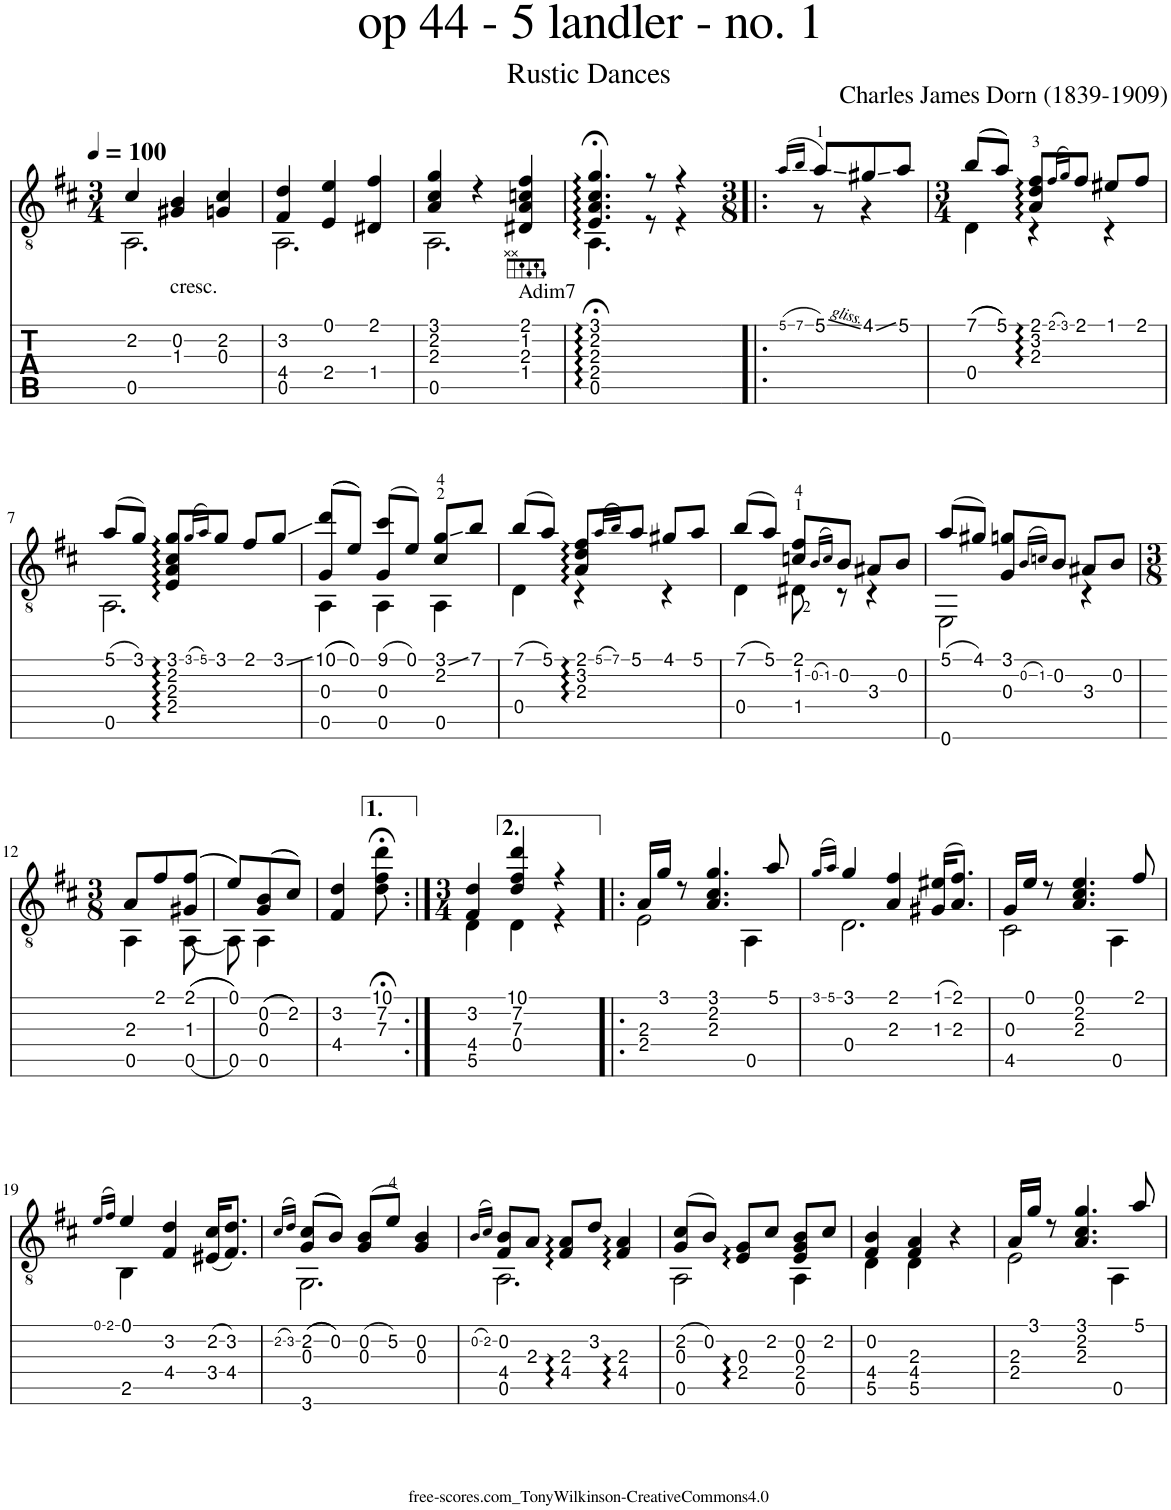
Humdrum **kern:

**kern	**kern
*part1	*part1
*staff2	*staff1
*I"Guitar	*
*I'Guit.	*
*stria6	*
*	*clefGv2
*k[f#c#]	*k[f#c#]
*M3/4	*M3/4
*MM100	*MM100
=1	=1
*^	*^
4c#	2.AA	4c#/	2.AA\
!LO:TX:a:t=cresc.	!	!	!
4G# 4B	.	4G#X/ 4B/	.
4G 4c#	.	4Gn/ 4c#/	.
=2	=2	=2	=2
4F# 4d	2.AA	4F#/ 4d/	2.AA\
4E 4e	.	4E/ 4e/	.
4D# 4f#	.	4D#X/ 4f#/	.
=3	=3	=3	=3
4A 4c# 4g	2.AA	4A/ 4c#/ 4g/	2.AA\
4r	.	4r	.
!LO:TX:a:t=Adim7	!	!	!
4D# 4A 4c 4f#	.	4D#X/ 4A/ 4cn/ 4f#/	.
=4	=4	=4	=4
4.E;< 4.A;< 4.c#;< 4.g;<	4.AA	4.E/;< 4.A/;< 4.c#/;< 4.g/;<	4.AA\
8r	8r	8r	8r
4r	4r	4r	4r
=5!|:	=5!|:	=5!|:	=5!|:
*M3/8	*	*M3/8	*
qa	.	(16qa/LL	.
qb	.	16qb/JJ	.
8aL	8r	8a/L)	8r
8g#X	4r	8g#X/	4r
8aJ	.	8a/J	.
=6	=6	=6	=6
*M3/4	*	*M3/4	*
8bL	4D	((8b/L	4D\
8aJ	.	8a/J))	.
8A\ 8d\ 8f#\L	4r	8A/ 8d/ 8f#/L	4r
qf#	.	(16qf#/LL	.
qg	.	16qg/JJ)	.
8f#J	.	8f#/J	.
8e#L	4r	8e#X/L	4r
8f#J	.	8f#/J	.
!!LO:LB:g=z	!!
=7	=7	=7	=7
8aL	2.AA	(8a/L	2.AA\
8gJ	.	8g/J)	.
8E\ 8A\ 8c#\ 8g\L	.	8E/ 8A/ 8c#/ 8g/L	.
qg	.	(16qg/LL	.
qa	.	16qa/JJ)	.
8gJ	.	8g/J	.
8f#L	.	8f#/L	.
8gJ	.	8g/J	.
=8	=8	=8	=8
8G\ 8dd\L	4AA	((8G/ 8dd/L	4AA\
8eJ	.	8e/J))	.
8G\ 8cc#\L	4AA	(8G/ 8cc#/L	4AA\
8eJ	.	8e/J)	.
8c#\ 8g\L	4AA	8c#/ 8g/L	4AA\
8bJ	.	8b/J	.
=9	=9	=9	=9
8bL	4D	(8b/L	4D\
8aJ	.	8a/J)	.
8A\ 8d\ 8f#\L	4r	8A/ 8d/ 8f#/L	4r
qa	.	(16qa/LL	.
qb	.	16qb/JJ)	.
8aJ	.	8a/J	.
8g#L	4r	8g#X/L	4r
8aJ	.	8a/J	.
=10	=10	=10	=10
8bL	4D	(8b/L	4D\
8aJ	.	8a/J)	.
8c\ 8f#\L	8D#	8cn/ 8f#/L	8D#X\
qB	.	(16qB/LL	.
qc	.	16qc/JJ)	.
8BJ	8r	8B/J	8r
8A#L	4r	8A#X/L	4r
8BJ	.	8B/J	.
=11	=11	=11	=11
8aL	2EE	(8a/L	2EE\
8g#J	.	8g#X/J)	.
8G\ 8g\L	.	8G/ 8gn/L	.
qB	.	(16qB/LL	.
qc	.	16qcn/JJ)	.
8BJ	.	8B/J	.
8A#L	4r	8A#X/L	4r
8BJ	.	8B/J	.
!!LO:LB:g=z	!!
=12	=12	=12	=12
*M3/8	*	*M3/8	*
8AL	4AA	8A/L	4AA\
8f#	.	8f#/	.
8G#X\ 8f#\J	[8AA	((8G#X/ 8f#/J	[8AA\
=13	=13	=13	=13
8eL	8AA]	8e/L))	8AA\]
8Gn\ 8B\	4AA	((8G/ 8B/	4AA\
8c#J	.	8c#/J))	.
*v	*v	*	*
*	*v	*v
=14	=14
4F# 4d	4F#/ 4d/
8d;< 8f#;< 8dd;<	8d\;< 8f#\;< 8dd\;<
=15:|!	=15:|!
*M3/4	*M3/4
*^	*^
4F# 4d	4D	4F#/ 4d/	4D\
4d 4f# 4dd	4D	4d/ 4f#/ 4dd/	4D\
4r	4r	4r	4r
=16!|:	=16!|:	=16!|:	=16!|:
16ALL	2E	16A/LL	2E\
16gJJ	.	16g/JJ	.
8r	.	8r	.
4.A 4.c# 4.g	.	4.A/ 4.c#/ 4.g/	.
.	4AA	.	4AA\
8a	.	8a/	.
=17	=17	=17	=17
qg	.	(16qg/LL	.
qa	.	16qa/JJ)	.
4g	2.D	4g/	2.D\
4A 4f#	.	4A/ 4f#/	.
16G#X\ 16e#X\KL	.	(16G#X/ 16e#X/KL	.
8.A\ 8.f#\J	.	8.A/ 8.f#/J)	.
=18	=18	=18	=18
16GLL	2C#	16G/LL	2C#\
16eJJ	.	16e/JJ	.
8r	.	8r	.
4.A 4.c# 4.e	.	4.A/ 4.c#/ 4.e/	.
.	4AA	.	4AA\
8f#	.	8f#/	.
!!LO:LB:g=z	!!
=19	=19	=19	=19
qe	.	(16qe/LL	.
qf#	.	16qf#/JJ)	.
4e	4BB	4e/	4BB\
4F# 4d	2ryy	4F#/ 4d/	2ryy
16E#X\ 16c#\KL	.	(16E#X/ 16c#/KL	.
8.F#\ 8.d\J	.	8.F#/ 8.d/J)	.
=20	=20	=20	=20
qc#	.	(16qc#/LL	.
qd	.	16qd/JJ)	.
8G\ 8c#\L	2.GG	((8G/ 8c#/L	2.GG\
8BJ	.	8B/J))	.
8G\ 8B\L	.	(8G/ 8B/L	.
8eJ	.	8e/J)	.
4G 4B	.	4G/ 4B/	.
=21	=21	=21	=21
qB	.	(16qB/LL	.
qc#	.	16qc#/JJ)	.
8F#\ 8B\L	2.AA	8F#/ 8B/L	2.AA\
8AJ	.	8A/J	.
8F#\ 8A\L	.	8F#/ 8A/L	.
8dJ	.	8d/J	.
4F# 4A	.	4F#/ 4A/	.
=22	=22	=22	=22
8G\ 8c#\L	2AA	(8G/ 8c#/L	2AA\
8BJ	.	8B/J)	.
8E\ 8G\L	.	8E/ 8G/L	.
8c#J	.	8c#/J	.
8E\ 8G\ 8B\L	4AA	8E/ 8G/ 8B/L	4AA\
8c#J	.	8c#/J	.
=23	=23	=23	=23
4F# 4B	4D	4F#/ 4B/	4D\
4F# 4A	4D	4F#/ 4A/	4D\
4r	4ryy	4r	4ryy
=24	=24	=24	=24
16ALL	2E	16A/LL	2E\
16gJJ	.	16g/JJ	.
8r	.	8r	.
4.A 4.c# 4.g	.	4.A/ 4.c#/ 4.g/	.
.	4AA	.	4AA\
8a	.	8a/	.
*v	*v	*	*
*	*v	*v
=	=
*-	*-
